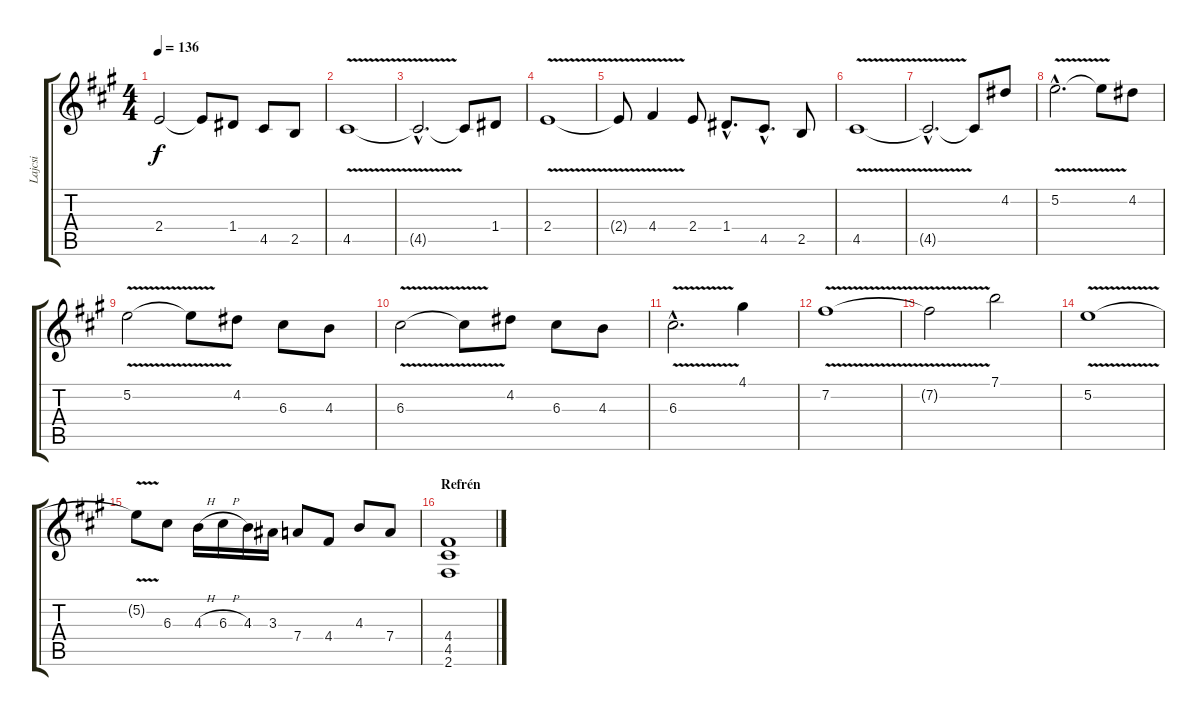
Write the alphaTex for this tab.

\track ("Lajcsi" "Lajcsi") {instrument distortionguitar}
\staff {score tabs}
\tuning (E4 B3 G3 D3 A2 E2) {hide}
\ts (4 4)
\tempo 136
\clef g2
\ks f#minor
2.4{t}.2{dy f} 2.4{t}.8 1.4.8 4.5.8 2.5.8 |
4.5{v}.1 |
4.5{hac t}.2{d} 4.5{t}.8 1.4.8 |
2.4{v}.1 |
2.4{t}.8 4.4{v}.4 2.4.8 1.4{hac}.8{d} 4.5{hac}.8{d} 2.5.8 |
4.5{v}.1 |
4.5{hac t}.2{d} 4.5{t}.8 4.2.8 |
5.2{v hac}.2{d} 5.2{t}.8 4.2.8 |
5.2{v}.2 5.2{t}.8 4.2.8 6.3.8 4.3.8 |
6.3{v}.2 6.3{t}.8 4.2.8 6.3.8 4.3.8 |
6.3{v hac}.2{d} 4.1.4 |
7.2{v}.1 |
7.2{t}.2 7.1.2 |
5.2{v}.1 |
5.2{t}.8 6.3.8 4.3{h}.16 6.3{h}.16 4.3.16 3.3.16 7.4.8 4.4.8 4.3.8 7.4.8 |
\section ("" "Refrén")
(4.4 4.5 2.6).1{volume 11}
